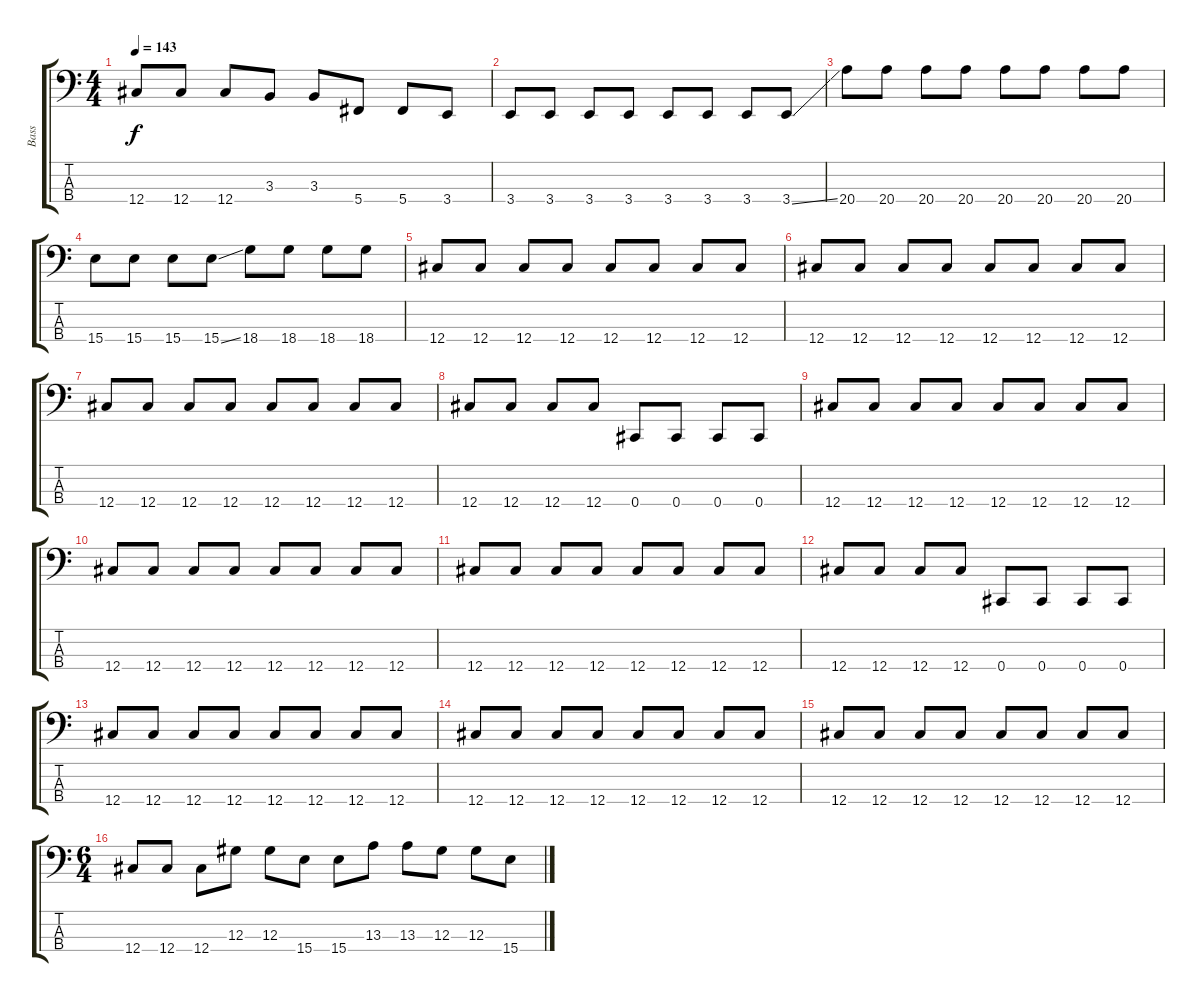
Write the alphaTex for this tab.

\track ("Bass" "Bass") {instrument electricbasspick}
\staff {score tabs}
\tuning (Gb2 Db2 Ab1 Db1) {hide}
\ts (4 4)
\tempo 143
\clef f4
\ks c
12.4.8{dy f} 12.4.8 12.4.8 3.3.8 3.3.8 5.4.8 5.4.8 3.4.8 |
3.4.8 3.4.8 3.4.8 3.4.8 3.4.8 3.4.8 3.4.8 3.4{ss}.8 |
20.4.8 20.4.8 20.4.8 20.4.8 20.4.8 20.4.8 20.4.8 20.4.8 |
15.4.8 15.4.8 15.4.8 15.4{ss}.8 18.4.8 18.4.8 18.4.8 18.4.8 |
12.4.8{volume 12 instrument electricbasspick} 12.4.8 12.4.8 12.4.8 12.4.8 12.4.8 12.4.8 12.4.8 |
12.4.8 12.4.8 12.4.8 12.4.8 12.4.8 12.4.8 12.4.8 12.4.8 |
12.4.8 12.4.8 12.4.8 12.4.8 12.4.8 12.4.8 12.4.8 12.4.8 |
12.4.8 12.4.8 12.4.8 12.4.8 0.4.8 0.4.8 0.4.8 0.4.8 |
12.4.8{volume 12 instrument electricbasspick} 12.4.8 12.4.8 12.4.8 12.4.8 12.4.8 12.4.8 12.4.8 |
12.4.8 12.4.8 12.4.8 12.4.8 12.4.8 12.4.8 12.4.8 12.4.8 |
12.4.8 12.4.8 12.4.8 12.4.8 12.4.8 12.4.8 12.4.8 12.4.8 |
12.4.8 12.4.8 12.4.8 12.4.8 0.4.8 0.4.8 0.4.8 0.4.8 |
12.4.8{volume 12 instrument electricbasspick} 12.4.8 12.4.8 12.4.8 12.4.8 12.4.8 12.4.8 12.4.8 |
12.4.8 12.4.8 12.4.8 12.4.8 12.4.8 12.4.8 12.4.8 12.4.8 |
12.4.8{volume 12 instrument electricbasspick} 12.4.8 12.4.8 12.4.8 12.4.8 12.4.8 12.4.8 12.4.8 |
\ts (6 4)
12.4.8 12.4.8 12.4.8 12.3.8 12.3.8 15.4.8 15.4.8 13.3.8 13.3.8 12.3.8 12.3.8 15.4.8
